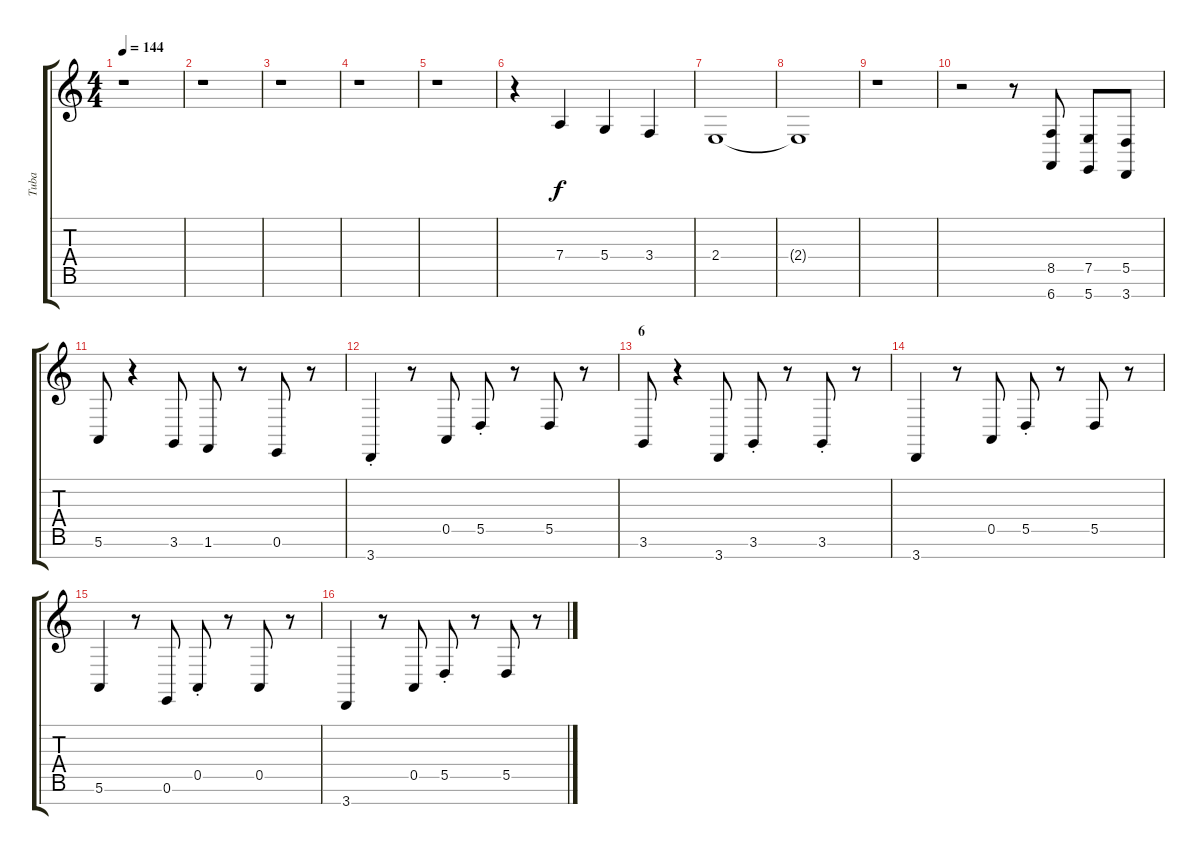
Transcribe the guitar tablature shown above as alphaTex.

\track ("Tuba" "Tuba") {instrument tuba}
\staff {score tabs}
\tuning (E4 B3 G3 D3 A2 E2 B1) {hide}
\ts (4 4)
\tempo 144
\clef g2
\ks c
r.1{dy f} |
r.1 |
r.1 |
r.1 |
r.1 |
r.4 7.4.4 5.4.4 3.4.4 |
2.4.1 |
2.4{t}.1 |
r.1 |
r.2 r.8 (8.5 6.7).8 (7.5 5.7).8 (5.5 3.7).8 |
5.6.8 r.4 3.6.8 1.6.8 r.8 0.6.8 r.8 |
3.7{st}.4 r.8 0.5.8 5.5{st}.8 r.8 5.5.8 r.8 |
\section ("" "6")
3.6.8 r.4 3.7.8 3.6{st}.8 r.8 3.6{st}.8 r.8 |
3.7.4 r.8 0.5.8 5.5{st}.8 r.8 5.5.8 r.8 |
5.6.4 r.8 0.6.8 0.5{st}.8 r.8 0.5.8 r.8 |
3.7.4 r.8 0.5.8 5.5{st}.8 r.8 5.5.8 r.8
